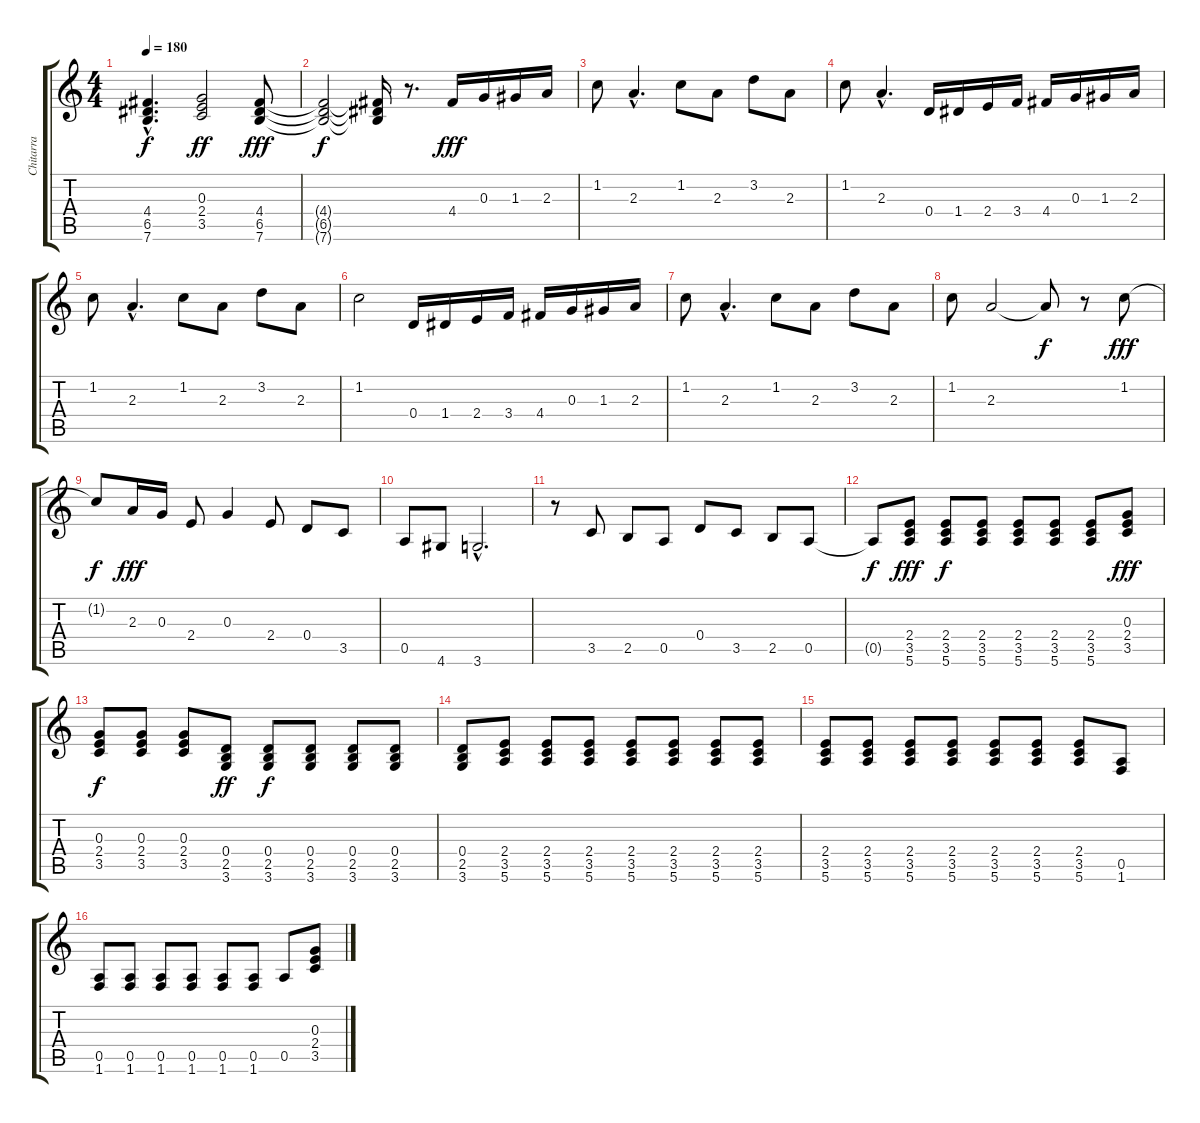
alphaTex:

\track ("Chitarra" "Chitarra") {instrument distortionguitar}
\staff {score tabs}
\tuning (E4 B3 G3 D3 A2 E2) {hide}
\ts (4 4)
\tempo 180
\clef g2
\ks c
(4.4{hac} 6.5{hac} 7.6{hac}).4{d dy f} (0.3 2.4 3.5).2{dy ff} (4.4 6.5 7.6).8{dy fff} |
(4.4{t} 6.5{t} 7.6{t}).2{dy f} (4.4{t} 6.5{t} 7.6{t}).16 r.8{d} 4.4.16{dy fff} 0.3.16 1.3.16 2.3.16 |
1.2.8 2.3{hac}.4{d} 1.2.8 2.3.8 3.2.8 2.3.8 |
1.2.8 2.3{hac}.4{d} 0.4.16 1.4.16 2.4.16 3.4.16 4.4.16 0.3.16 1.3.16 2.3.16 |
1.2.8 2.3{hac}.4{d} 1.2.8 2.3.8 3.2.8 2.3.8 |
1.2.2 0.4.16 1.4.16 2.4.16 3.4.16 4.4.16 0.3.16 1.3.16 2.3.16 |
1.2.8 2.3{hac}.4{d} 1.2.8 2.3.8 3.2.8 2.3.8 |
1.2.8 2.3.2 2.3{t}.8{dy f} r.8 1.2.8{dy fff} |
1.2{t}.8{dy f} 2.3.16{dy fff} 0.3.16 2.4.8 0.3.4 2.4.8 0.4.8 3.5.8 |
0.5.8 4.6.8 3.6{hac}.2{d} |
r.8 3.5.8 2.5.8 0.5.8 0.4.8 3.5.8 2.5.8 0.5.8 |
0.5{t}.8{dy f} (2.4 3.5 5.6).8{dy fff} (2.4 3.5 5.6).8{dy f} (2.4 3.5 5.6).8 (2.4 3.5 5.6).8 (2.4 3.5 5.6).8 (2.4 3.5 5.6).8 (0.3 2.4 3.5).8{dy fff} |
(0.3 2.4 3.5).8{dy f} (0.3 2.4 3.5).8 (0.3 2.4 3.5).8 (0.4 2.5 3.6).8{dy ff} (0.4 2.5 3.6).8{dy f} (0.4 2.5 3.6).8 (0.4 2.5 3.6).8 (0.4 2.5 3.6).8 |
(0.4 2.5 3.6).8 (2.4 3.5 5.6).8 (2.4 3.5 5.6).8 (2.4 3.5 5.6).8 (2.4 3.5 5.6).8 (2.4 3.5 5.6).8 (2.4 3.5 5.6).8 (2.4 3.5 5.6).8 |
(2.4 3.5 5.6).8 (2.4 3.5 5.6).8 (2.4 3.5 5.6).8 (2.4 3.5 5.6).8 (2.4 3.5 5.6).8 (2.4 3.5 5.6).8 (2.4 3.5 5.6).8 (0.5 1.6).8 |
(0.5 1.6).8 (0.5 1.6).8 (0.5 1.6).8 (0.5 1.6).8 (0.5 1.6).8 (0.5 1.6).8 0.5.8 (0.3 2.4 3.5).8
